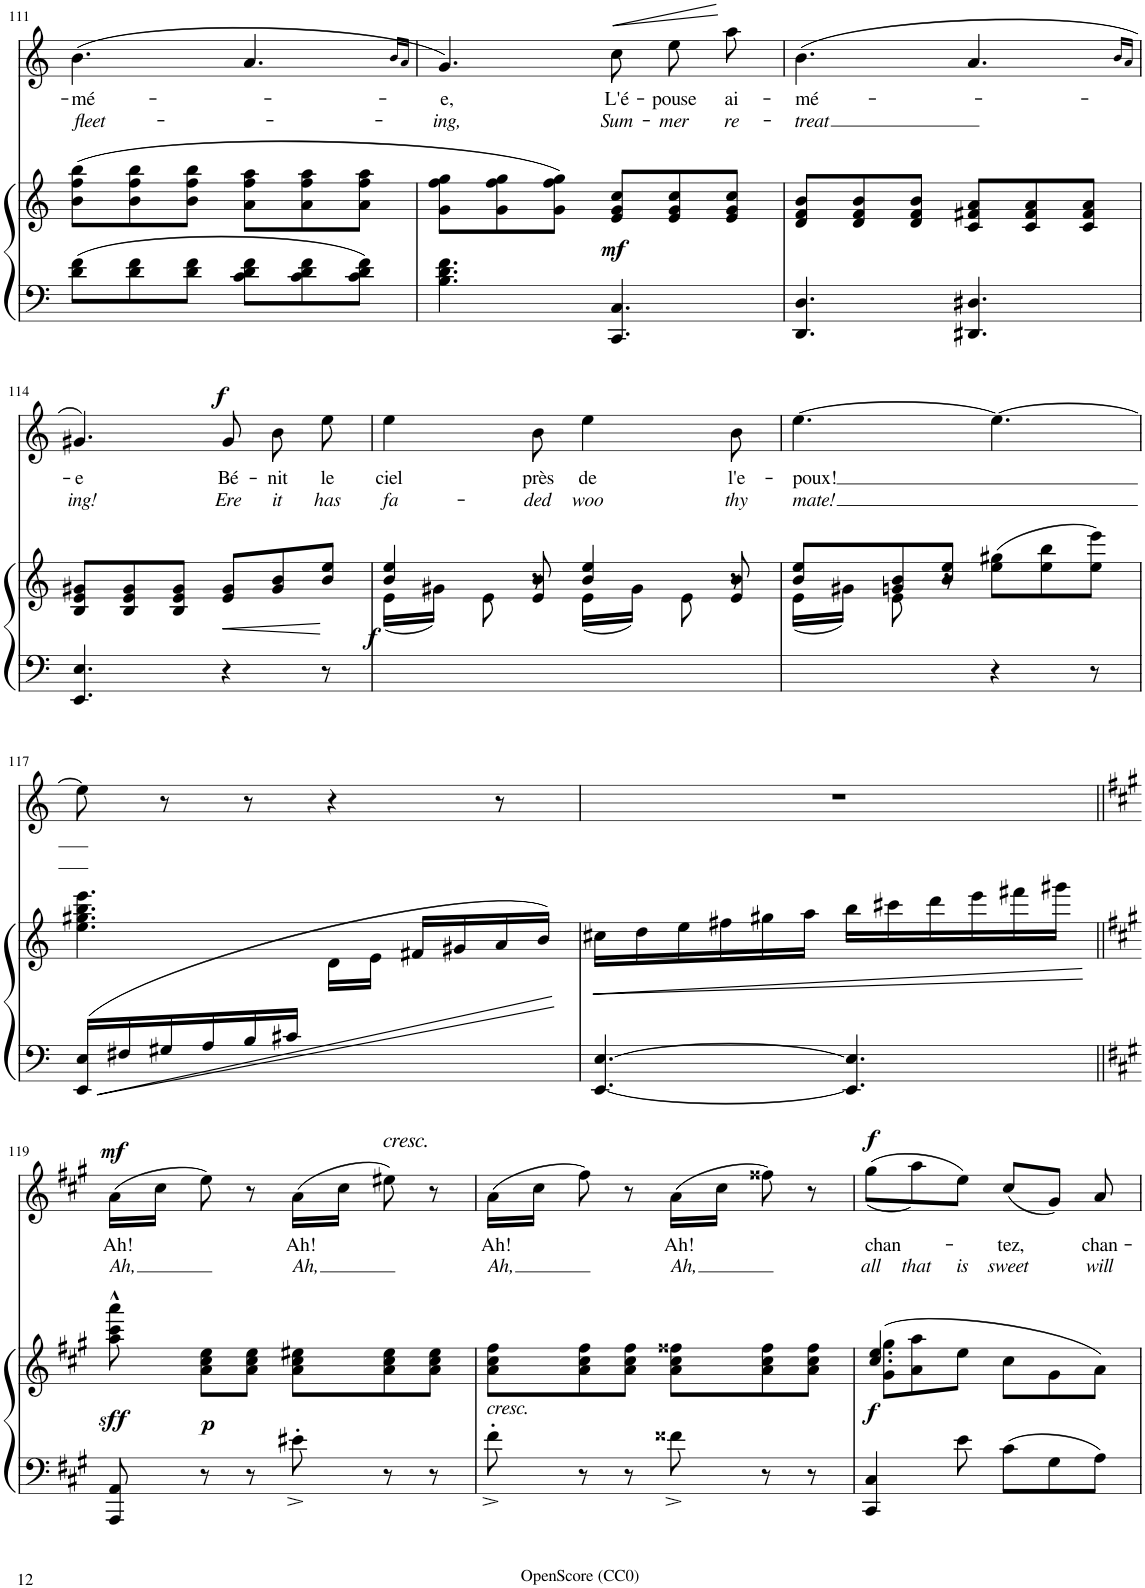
**kern	**kern	**dynam	**kern	**text	**text	**dynam
*part2	*part2	*part2	*part1	*part1	*part1	*part1
*staff3	*staff2	*staff2/3	*staff1	*staff1	*staff1	*staff1
*I"Piano	*	*	*I"Oboe	*	*	*
*I'Pno	*	*	*I'Ob	*	*	*
!!LO:PB:g=z
*clefF4	*clefG2	*	*clefG2	*	*	*
*k[]	*k[]	*	*k[]	*	*	*
*M6/8	*M6/8	*	*M6/8	*	*	*
=111	=111	=111	=111	=111	=111	=111
!	!	!	!	!LO:LY:b	!LO:LY:b	!
8d\ 8f\L	(8b\ 8ff\ 8bb\L	.	(4.b\	-mé-	fleet-	.
8d\ 8f\	8b\ 8ff\ 8bb\	.	.	.	.	.
8d\ 8f\J	8b\ 8ff\ 8bb\J	.	.	.	.	.
8c\ 8d\ 8f\L	8a\ 8ff\ 8aa\L	.	4.a/	.	.	.
8c\ 8d\ 8f\	8a\ 8ff\ 8aa\	.	.	.	.	.
8c\ 8d\ 8f\J	8a\ 8ff\ 8aa\J	.	.	.	.	.
.	.	.	16qb/LL	.	.	.
.	.	.	16qa/JJ	.	.	.
=112	=112	=112	=112	=112	=112	=112
!	!	!	!	!LO:LY:b	!LO:LY:b	!
4.B\ 4.d\ 4.f\	8g\ 8ff\ 8gg\L	.	4.g/)	-e,	-ing,	.
.	8g\ 8ff\ 8gg\	.	.	.	.	.
.	8g\ 8ff\ 8gg\J)	.	.	.	.	.
!	!	!LO:DY:b	!	!LO:LY:b	!LO:LY:b	!LO:HP:b
4.CC/ 4.C/	8e/ 8g/ 8cc/L	mf	8cc\	L'é-	Sum-	<
!	!	!	!	!LO:LY:b	!LO:LY:b	!
.	8e/ 8g/ 8cc/	.	8ee\	-pouse	-mer	.
!	!	!	!	!LO:LY:b	!LO:LY:b	!
.	8e/ 8g/ 8cc/J	.	8aa\	ai-	re-	[
=113	=113	=113	=113	=113	=113	=113
!	!	!	!	!LO:LY:b	!LO:LY:b	!
4.DD/ 4.D/	8d/ 8f/ 8b/L	.	(4.b\	-mé-	-treat	.
.	8d/ 8f/ 8b/	.	.	.	.	.
.	8d/ 8f/ 8b/J	.	.	.	.	.
4.DD#X/ 4.D#X/	8c/ 8f#X/ 8a/L	.	4.a/	.	.	.
.	8c/ 8f#/ 8a/	.	.	.	.	.
.	8c/ 8f#/ 8a/J	.	.	.	.	.
.	.	.	16qb/LL	.	.	.
.	.	.	16qa/JJ	.	.	.
!!LO:LB:g=z
=114	=114	=114	=114	=114	=114	=114
!	!	!	!	!LO:LY:b	!LO:LY:b	!
4.EE/ 4.E/	8B/ 8e/ 8g#X/L	.	4.g#X/)	-e	ing!	.
.	8B/ 8e/ 8g#/	.	.	.	.	.
.	8B/ 8e/ 8g#/J	.	.	.	.	.
!	!	!LO:HP:b	!	!LO:LY:b	!LO:LY:b	!LO:DY:a
4r	8e/ 8g#/L	<	8g#/	Bé-	Ere	f
!	!	!	!	!LO:LY:b	!LO:LY:b	!
.	8g#/ 8b/	.	8b\	-nit	it	.
!	!	!	!	!LO:LY:b	!LO:LY:b	!
8r	8b/ 8ee/J	[	8ee\	le	has	.
=115	=115	=115	=115	=115	=115	=115
*	*^	*	*	*	*	*
!	!	!	!LO:DY:b	!	!LO:LY:b	!LO:LY:b	!
4ryy	4b/ 4ee/	(<16e\LL	f	4ee\	ciel	fa-	.
.	.	16g#X\JJ)	.	.	.	.	.
.	.	8e\	.	.	.	.	.
!	!	!	!	!	!LO:LY:b	!LO:LY:b	!
8r	8e/ 8b/	8ryy	.	8b\	près	-ded	.
!	!	!	!	!	!LO:LY:b	!LO:LY:b	!
4ryy	4b/ 4ee/	(<16e\LL	.	4ee\	de	woo	.
.	.	16g#\JJ)	.	.	.	.	.
.	.	8e\	.	.	.	.	.
!	!	!	!	!	!LO:LY:b	!LO:LY:b	!
8r	8e/ 8b/	8ryy	.	8b\	l'e-	thy	.
=116	=116	=116	=116	=116	=116	=116	=116
!	!	!	!	!	!LO:LY:b	!LO:LY:b	!
4ryy	8b/ 8ee/L	(<16e\LL	.	[4.ee\	-poux!	mate!	.
.	.	16g#X\JJ)	.	.	.	.	.
.	8gn/ 8b/	8e\	.	.	.	.	.
8r	8b/ 8ee/J	2ryy	.	.	.	.	.
4r	(8ee\ 8gg#X\L	.	.	4.ee\_	.	.	.
.	8ee\ 8bb\	.	.	.	.	.	.
8r	8ee\ 8eee\J)	.	.	.	.	.	.
!!LO:LB:g=z
=117	=117	=117	=117	=117	=117	=117	=117
!	!	!	!LO:HP:b=2	!	!	!	!
(16EE/ 16E/LL	4.ee\ 4.gg#X\ 4.bb\ 4.eee\	4.ryy	<	8ee\]	.	.	.
16F#X/	.	.	.	.	.	.	.
16G#X/	.	.	.	8r	.	.	.
16A/	.	.	.	.	.	.	.
16B/	.	.	.	8r	.	.	.
16c#X/JJ	.	.	.	.	.	.	.
4.ryy	8ryy	16d\LL	.	4r	.	.	.
.	.	16e\JJ	.	.	.	.	.
.	4ryy	16f#X/LL	.	.	.	.	.
.	.	16g#X/	.	.	.	.	.
.	.	16a/	.	8r	.	.	.
.	.	16b/JJ)	.	.	.	.	.
*	*v	*v	*	*	*	*	*
.	.	[	.	.	.	.
=118	=118	=118	=118	=118	=118	=118
!	!	!LO:HP:b	!	!	!	!
[4.EE/ [4.E/	16cc#X\LL	<	2.r	.	.	.
.	16dd\	.	.	.	.	.
.	16ee\	.	.	.	.	.
.	16ff#X\	.	.	.	.	.
.	16gg#X\	.	.	.	.	.
.	16aa\JJ	.	.	.	.	.
4.EE/] 4.E/]	16bb\LL	.	.	.	.	.
.	16ccc#X\	.	.	.	.	.
.	16ddd\	.	.	.	.	.
.	16eee\	.	.	.	.	.
.	16fff#X\	.	.	.	.	.
.	16ggg#X\JJ	.	.	.	.	.
.	.	[	.	.	.	.
!!LO:LB:g=z
=119||	=119||	=119||	=119||	=119||	=119||	=119||
*k[f#c#g#]	*k[f#c#g#]	*	*k[f#c#g#]	*	*	*
!	!	!LO:DY:b	!	!LO:LY:b	!LO:LY:b	!LO:DY:a
8AAA/ 8AA/	8aa\^^ 8ccc#\^^ 8aaa\^^	other-dynamics	(16a\LL	Ah!	Ah,	mf
.	.	.	16cc#\JJ	.	.	.
!	!	!LO:DY:b	!	!	!	!
8r	8a\ 8cc#\ 8ee\L	p	8ee\)	.	.	.
8r	8a\ 8cc#\ 8ee\J	.	8r	.	.	.
!	!	!	!	!LO:LY:b	!LO:LY:b	!
8e#X'^<\	8a\ 8cc#\ 8ee#X\L	.	(16a\LL	Ah!	Ah,	.
.	.	.	16cc#\JJ	.	.	.
!	!	!	!LO:TX:a:i:t=cresc.	!	!	!
8r	8a\ 8cc#\ 8ee#\	.	8ee#X\)	.	.	.
8r	8a\ 8cc#\ 8ee#\J	.	8r	.	.	.
=120	=120	=120	=120	=120	=120	=120
!	!LO:TX:b:i:t=cresc.	!	!	!	!	!
!	!	!	!	!LO:LY:b	!LO:LY:b	!
8f#'^<\	8a\ 8cc#\ 8ff#\L	.	(16a\LL	Ah!	Ah,	.
.	.	.	16cc#\JJ	.	.	.
8r	8a\ 8cc#\ 8ff#\	.	8ff#\)	.	.	.
8r	8a\ 8cc#\ 8ff#\J	.	8r	.	.	.
!	!	!	!	!LO:LY:b	!LO:LY:b	!
8f##X^<\	8a\ 8cc#\ 8ff##X\L	.	(16a\LL	Ah!	Ah,	.
.	.	.	16cc#\JJ	.	.	.
8r	8a\ 8cc#\ 8ff##\	.	8ff##X\)	.	.	.
8r	8a\ 8cc#\ 8ff##\J	.	8r	.	.	.
=121	=121	=121	=121	=121	=121	=121
*	*^	*	*	*	*	*
!	!	!	!LO:DY:b	!	!LO:LY:b	!LO:LY:b	!LO:DY:a
4CC#/ 4C#/	(4.cc#/ 4.ee/	8g#\ 8gg#\L	f	(<(8gg#\L	chan-	all	f
!	!	!	!	!	!	!LO:LY:b	!
.	.	8a\ 8aa\	.	8aa\)	.	that	.
!	!	!	!	!	!	!LO:LY:b	!
8e\	.	8ee\J	.	8ee\J)	.	is	.
!	!	!	!	!	!LO:LY:b	!LO:LY:b	!
8c#\L	8cc#\L	8ryy	.	(8cc#/L	-tez,	sweet	.
8G#\	8g#\	4ryy	.	8g#/J)	.	.	.
!	!	!	!	!	!LO:LY:b	!LO:LY:b	!
8A\J	8a\J)	.	.	8a/	chan-	will	.
*	*v	*v	*	*	*	*	*
=	=	=	=	=	=	=
*-	*-	*-	*-	*-	*-	*-
